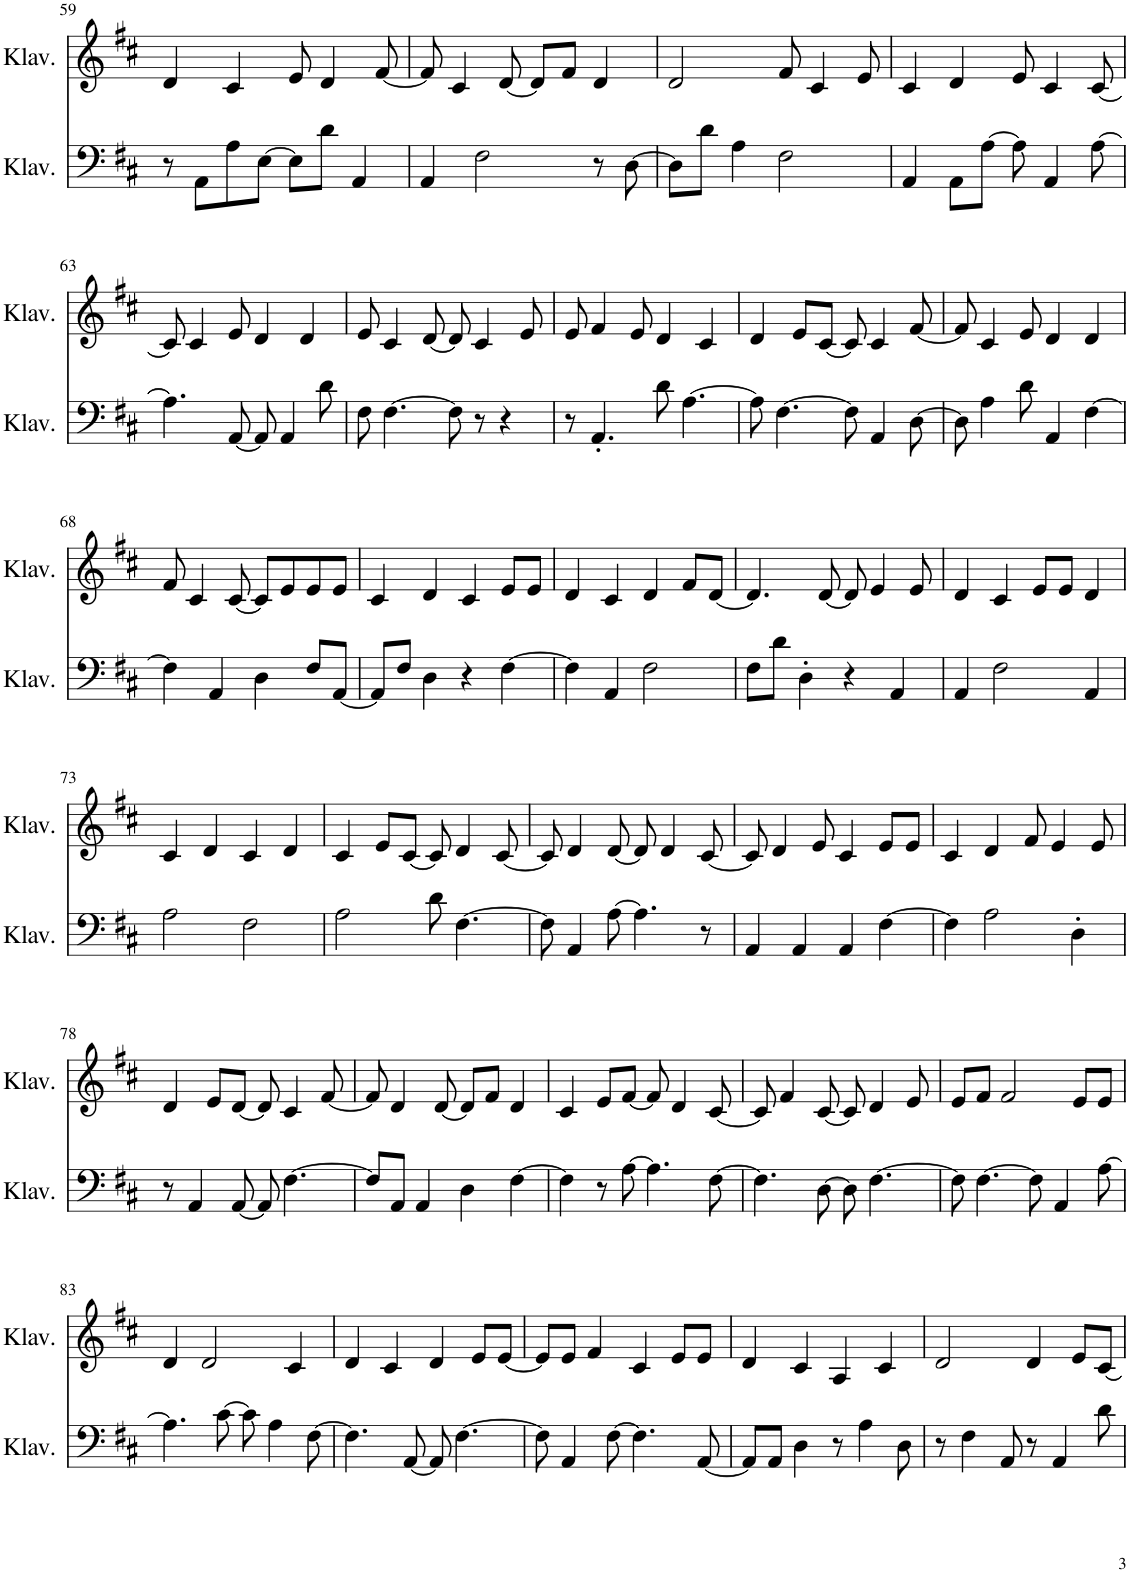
**kern	**kern
*part2	*part1
*staff2	*staff1
*I"Klavier	*I"Klavier
*I'Klav.	*I'Klav.
!!LO:PB:g=z
*clefF4	*clefG2
*k[f#c#]	*k[f#c#]
*M4/4	*M4/4
=59	=59
8r	4d/
8AA\L	.
8A\	4c#/
[8E\J	.
8E\L]	8e/
8d\J	4d/
4AA/	.
.	[8f#/
=60	=60
4AA/	8f#/]
.	4c#/
2F#\	.
.	[8d/
.	8d/L]
.	8f#/J
8r	4d/
[8D\	.
=61	=61
8D\L]	2d/
8d\J	.
4A\	.
2F#\	8f#/
.	4c#/
.	8e/
=62	=62
4AA/	4c#/
8AA\L	4d/
[8A\J	.
8A\]	8e/
4AA/	4c#/
[8A\	[8c#/
!!LO:LB:g=z
=63	=63
4.A\]	8c#/]
.	4c#/
[8AA/	8e/
8AA/]	4d/
4AA/	.
.	4d/
8d\	.
=64	=64
8F#\	8e/
[4.F#\	4c#/
.	[8d/
8F#\]	8d/]
8r	4c#/
4r	.
.	8e/
=65	=65
8r	8e/
4.AA'/	4f#/
.	8e/
8d\	4d/
[4.A\	.
.	4c#/
=66	=66
8A\]	4d/
[4.F#\	.
.	8e/L
.	[8c#/J
8F#\]	8c#/]
4AA/	4c#/
[8D\	[8f#/
=67	=67
8D\]	8f#/]
4A\	4c#/
8d\	8e/
4AA/	4d/
[4F#\	4d/
!!LO:LB:g=z
=68	=68
4F#\]	8f#/
.	4c#/
4AA/	.
.	[8c#/
4D\	8c#/L]
.	8e/
8F#/L	8e/
[8AA/J	8e/J
=69	=69
8AA/L]	4c#/
8F#/J	.
4D\	4d/
4r	4c#/
[4F#\	8e/L
.	8e/J
=70	=70
4F#\]	4d/
4AA/	4c#/
2F#\	4d/
.	8f#/L
.	[8d/J
=71	=71
8F#\L	4.d/]
8d\J	.
4D'\	.
.	[8d/
4r	8d/]
.	4e/
4AA/	.
.	8e/
=72	=72
4AA/	4d/
2F#\	4c#/
.	8e/L
.	8e/J
4AA/	4d/
!!LO:LB:g=z
=73	=73
2A\	4c#/
.	4d/
2F#\	4c#/
.	4d/
=74	=74
2A\	4c#/
.	8e/L
.	[8c#/J
8d\	8c#/]
[4.F#\	4d/
.	[8c#/
=75	=75
8F#\]	8c#/]
4AA/	4d/
[8A\	[8d/
4.A\]	8d/]
.	4d/
8r	[8c#/
=76	=76
4AA/	8c#/]
.	4d/
4AA/	.
.	8e/
4AA/	4c#/
[4F#\	8e/L
.	8e/J
=77	=77
4F#\]	4c#/
2A\	4d/
.	8f#/
.	4e/
4D'\	.
.	8e/
!!LO:LB:g=z
=78	=78
8r	4d/
4AA/	.
.	8e/L
[8AA/	[8d/J
8AA/]	8d/]
[4.F#\	4c#/
.	[8f#/
=79	=79
8F#/L]	8f#/]
8AA/J	4d/
4AA/	.
.	[8d/
4D\	8d/L]
.	8f#/J
[4F#\	4d/
=80	=80
4F#\]	4c#/
8r	8e/L
[8A\	[8f#/J
4.A\]	8f#/]
.	4d/
[8F#\	[8c#/
=81	=81
4.F#\]	8c#/]
.	4f#/
[8D\	[8c#/
8D\]	8c#/]
[4.F#\	4d/
.	8e/
=82	=82
8F#\]	8e/L
[4.F#\	8f#/J
.	2f#/
8F#\]	.
4AA/	.
.	8e/L
[8A\	8e/J
!!LO:LB:g=z
=83	=83
4.A\]	4d/
.	2d/
[8c#\	.
8c#\]	.
4A\	.
.	4c#/
[8F#\	.
=84	=84
4.F#\]	4d/
.	4c#/
[8AA/	.
8AA/]	4d/
[4.F#\	.
.	8e/L
.	[8e/J
=85	=85
8F#\]	8e/L]
4AA/	8e/J
.	4f#/
[8F#\	.
4.F#\]	4c#/
.	8e/L
[8AA/	8e/J
=86	=86
8AA/L]	4d/
8AA/J	.
4D\	4c#/
8r	4A/
4A\	.
.	4c#/
8D\	.
=87	=87
8r	2d/
4F#\	.
8AA/	.
8r	4d/
4AA/	.
.	8e/L
8d\	[8c#/J
=	=
*-	*-
